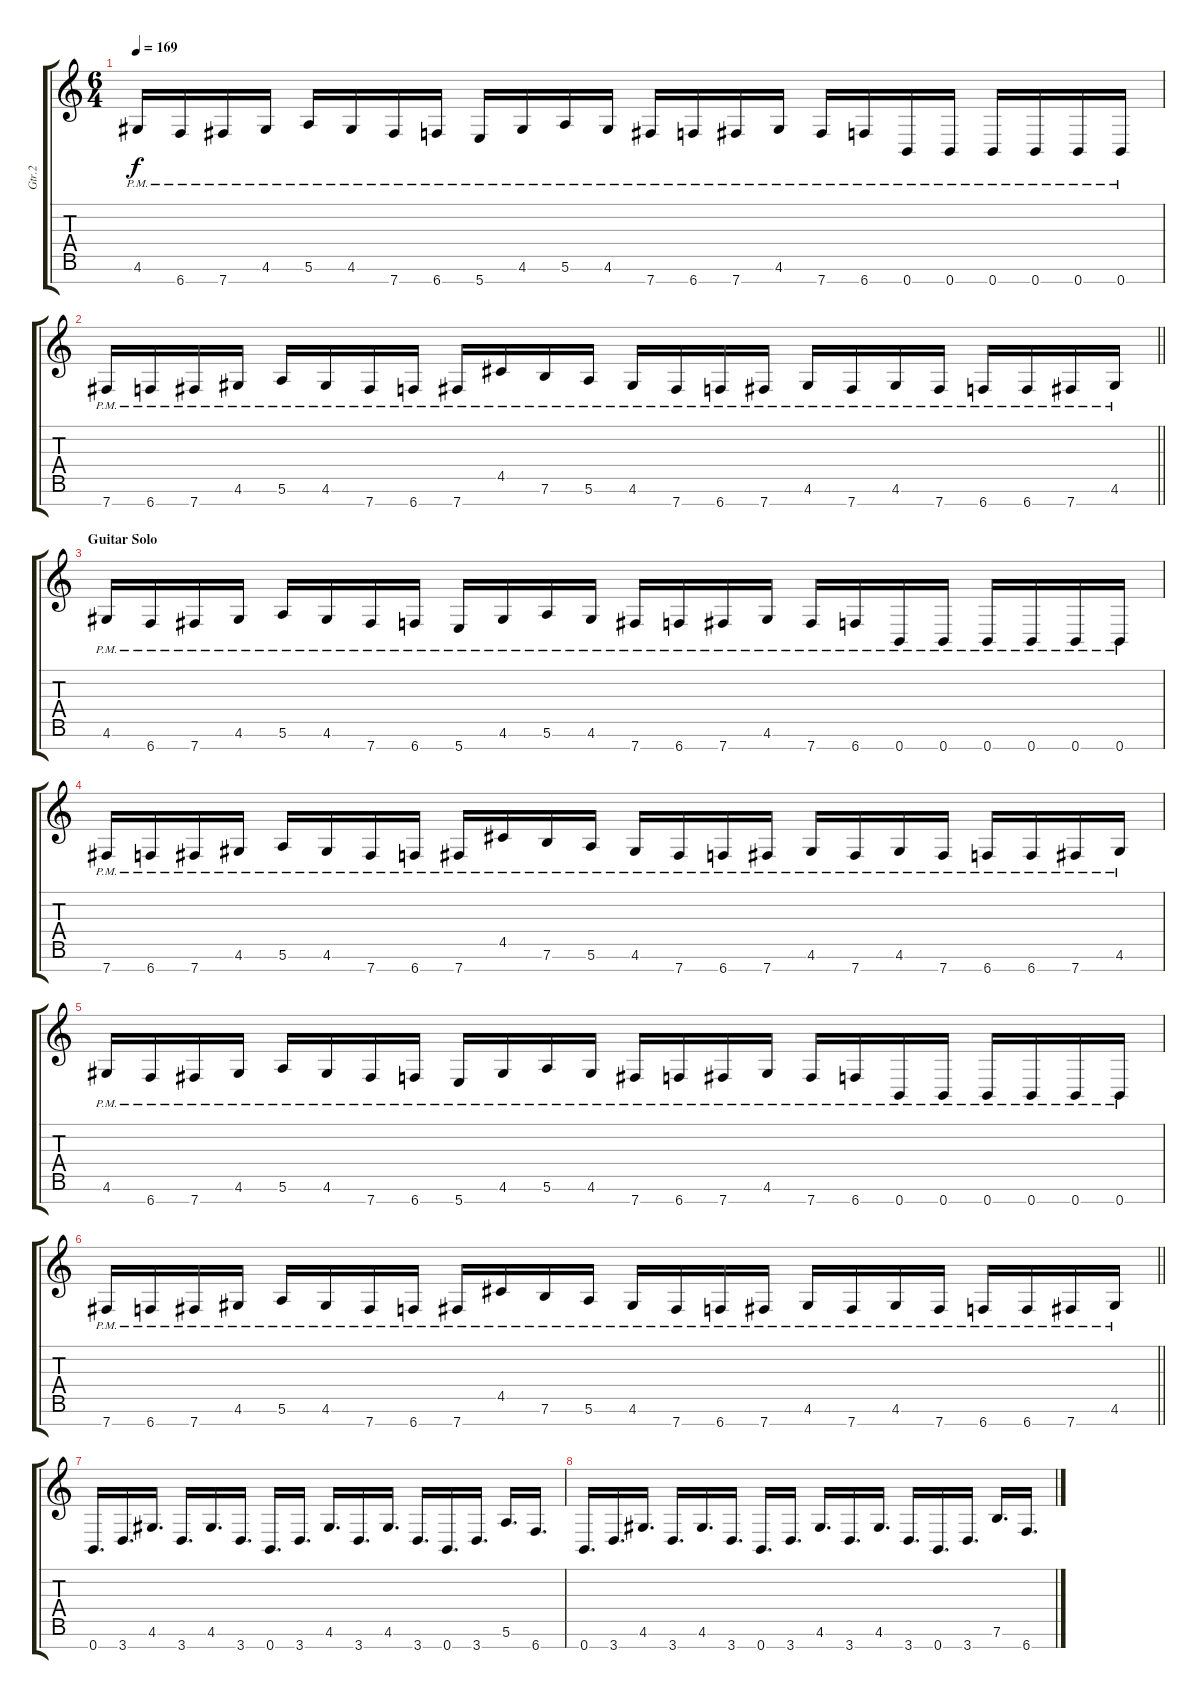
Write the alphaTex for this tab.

\track ("Gtr.2" "Gtr.2") {instrument distortionguitar}
\staff {score tabs}
\tuning (E4 B3 G3 D3 A2 E2 B1) {hide}
\ts (6 4)
\tempo 169
\clef g2
\ks c
4.6{pm}.16{dy f} 6.7{pm}.16 7.7{pm}.16 4.6{pm}.16 5.6{pm}.16 4.6{pm}.16 7.7{pm}.16 6.7{pm}.16 5.7{pm}.16 4.6{pm}.16 5.6{pm}.16 4.6{pm}.16 7.7{pm}.16 6.7{pm}.16 7.7{pm}.16 4.6{pm}.16 7.7{pm}.16 6.7{pm}.16 0.7{pm}.16 0.7{pm}.16 0.7{pm}.16 0.7{pm}.16 0.7{pm}.16 0.7{pm}.16 |
\barLineRight lightlight
7.7{pm}.16 6.7{pm}.16 7.7{pm}.16 4.6{pm}.16 5.6{pm}.16 4.6{pm}.16 7.7{pm}.16 6.7{pm}.16 7.7{pm}.16 4.5{pm}.16 7.6{pm}.16 5.6{pm}.16 4.6{pm}.16 7.7{pm}.16 6.7{pm}.16 7.7{pm}.16 4.6{pm}.16 7.7{pm}.16 4.6{pm}.16 7.7{pm}.16 6.7{pm}.16 6.7{pm}.16 7.7{pm}.16 4.6{pm}.16 |
\section ("" "Guitar Solo")
4.6{pm}.16 6.7{pm}.16 7.7{pm}.16 4.6{pm}.16 5.6{pm}.16 4.6{pm}.16 7.7{pm}.16 6.7{pm}.16 5.7{pm}.16 4.6{pm}.16 5.6{pm}.16 4.6{pm}.16 7.7{pm}.16 6.7{pm}.16 7.7{pm}.16 4.6{pm}.16 7.7{pm}.16 6.7{pm}.16 0.7{pm}.16 0.7{pm}.16 0.7{pm}.16 0.7{pm}.16 0.7{pm}.16 0.7{pm}.16 |
7.7{pm}.16 6.7{pm}.16 7.7{pm}.16 4.6{pm}.16 5.6{pm}.16 4.6{pm}.16 7.7{pm}.16 6.7{pm}.16 7.7{pm}.16 4.5{pm}.16 7.6{pm}.16 5.6{pm}.16 4.6{pm}.16 7.7{pm}.16 6.7{pm}.16 7.7{pm}.16 4.6{pm}.16 7.7{pm}.16 4.6{pm}.16 7.7{pm}.16 6.7{pm}.16 6.7{pm}.16 7.7{pm}.16 4.6{pm}.16 |
4.6{pm}.16 6.7{pm}.16 7.7{pm}.16 4.6{pm}.16 5.6{pm}.16 4.6{pm}.16 7.7{pm}.16 6.7{pm}.16 5.7{pm}.16 4.6{pm}.16 5.6{pm}.16 4.6{pm}.16 7.7{pm}.16 6.7{pm}.16 7.7{pm}.16 4.6{pm}.16 7.7{pm}.16 6.7{pm}.16 0.7{pm}.16 0.7{pm}.16 0.7{pm}.16 0.7{pm}.16 0.7{pm}.16 0.7{pm}.16 |
\barLineRight lightlight
7.7{pm}.16 6.7{pm}.16 7.7{pm}.16 4.6{pm}.16 5.6{pm}.16 4.6{pm}.16 7.7{pm}.16 6.7{pm}.16 7.7{pm}.16 4.5{pm}.16 7.6{pm}.16 5.6{pm}.16 4.6{pm}.16 7.7{pm}.16 6.7{pm}.16 7.7{pm}.16 4.6{pm}.16 7.7{pm}.16 4.6{pm}.16 7.7{pm}.16 6.7{pm}.16 6.7{pm}.16 7.7{pm}.16 4.6{pm}.16 |
0.7.16{d} 3.7.16{d} 4.6.16{d} 3.7.16{d} 4.6.16{d} 3.7.16{d} 0.7.16{d} 3.7.16{d} 4.6.16{d} 3.7.16{d} 4.6.16{d} 3.7.16{d} 0.7.16{d} 3.7.16{d} 5.6.16{d} 6.7.16{d} |
0.7.16{d} 3.7.16{d} 4.6.16{d} 3.7.16{d} 4.6.16{d} 3.7.16{d} 0.7.16{d} 3.7.16{d} 4.6.16{d} 3.7.16{d} 4.6.16{d} 3.7.16{d} 0.7.16{d} 3.7.16{d} 7.6.16{d} 6.7.16{d}
